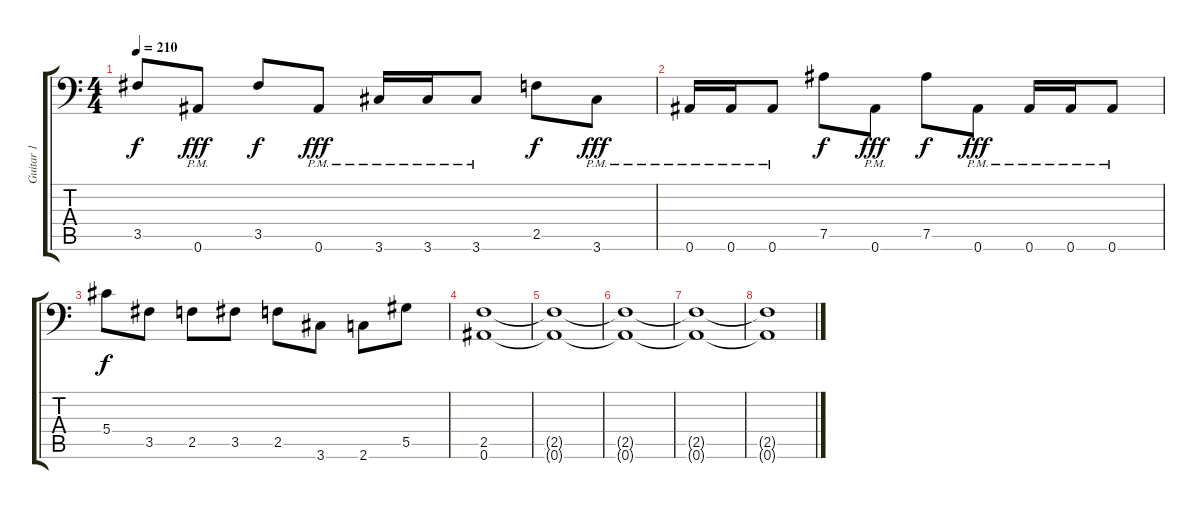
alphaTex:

\track ("Guitar 1" "Guitar 1") {instrument distortionguitar}
\staff {score tabs}
\tuning (Bb3 F3 Db3 Ab2 Eb2 Bb1) {hide}
\ts (4 4)
\tempo 210
\clef f4
\ks c
3.5.8{dy f} 0.6{pm}.8{dy fff} 3.5.8{dy f} 0.6{pm}.8{dy fff} 3.6{pm}.16 3.6{pm}.16 3.6{pm}.8 2.5.8{dy f} 3.6{pm}.8{dy fff} |
0.6{pm}.16 0.6{pm}.16 0.6{pm}.8 7.5.8{dy f} 0.6{pm}.8{dy fff} 7.5.8{dy f} 0.6{pm}.8{dy fff} 0.6{pm}.16 0.6{pm}.16 0.6{pm}.8 |
5.4.8{dy f} 3.5.8 2.5.8 3.5.8 2.5.8 3.6.8 2.6.8 5.5.8 |
(2.5 0.6).1 |
(2.5{t} 0.6{t}).1{volume 0} |
(2.5{t} 0.6{t}).1 |
(2.5{t} 0.6{t}).1 |
(2.5{t} 0.6{t}).1
